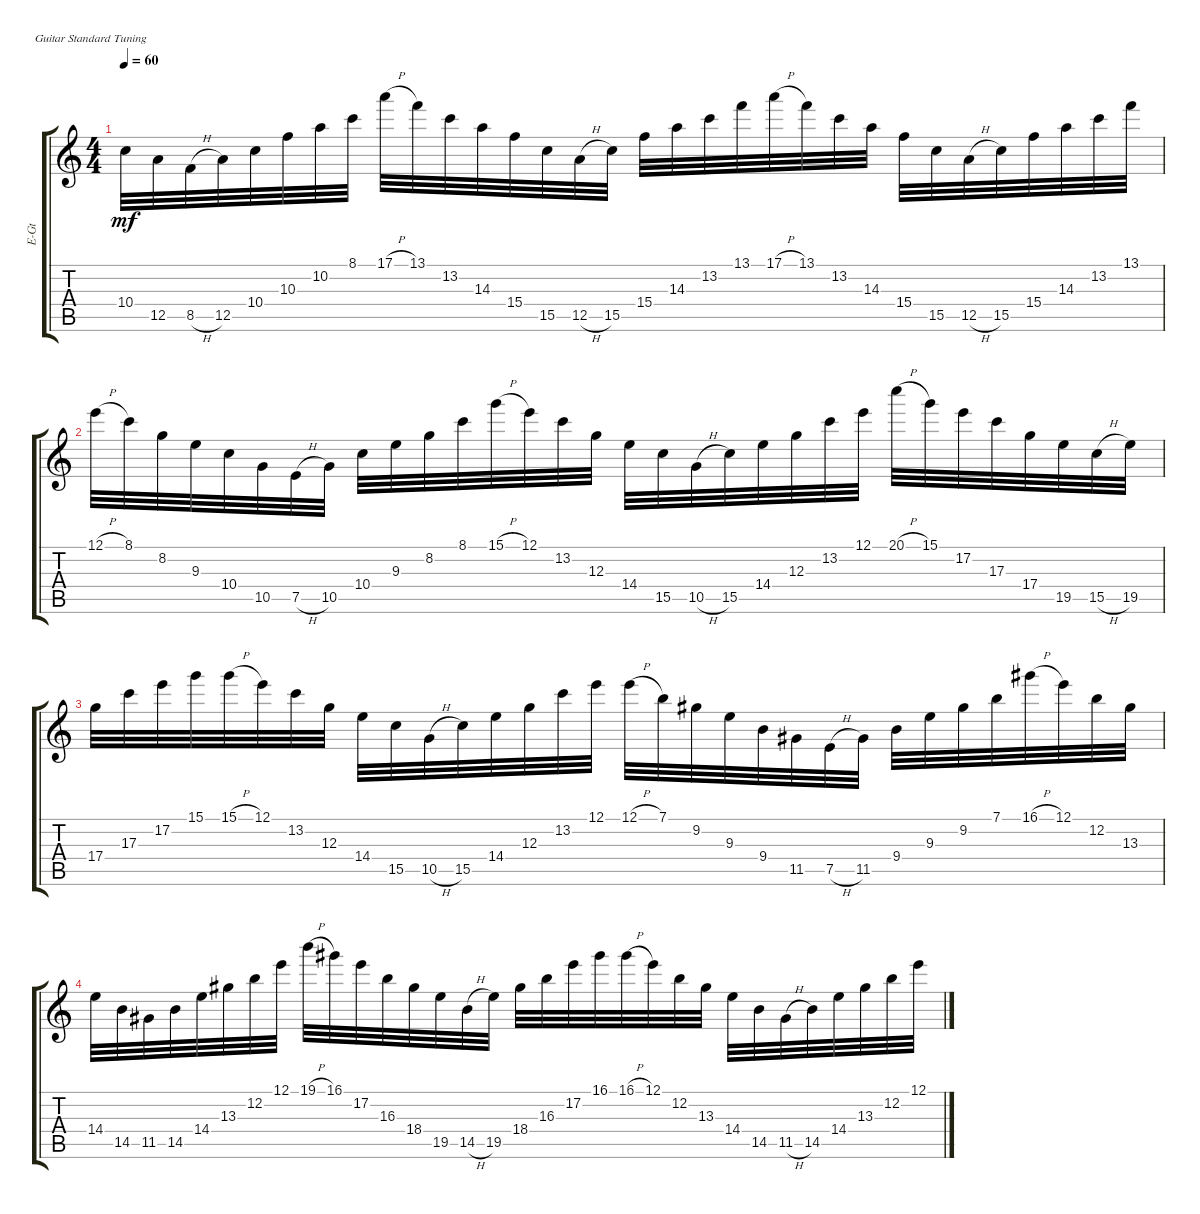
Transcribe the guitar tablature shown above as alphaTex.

\defaultSystemsLayout 4
\bracketExtendMode groupsimilarinstruments
\otherSystemsTrackNameOrientation horizontal
\track ("Electric Guitar" "E-Gt") {instrument overdrivenguitar}
\staff {score tabs}
\tuning (E4 B3 G3 D3 A2 E2)
\ts (4 4)
\tempo 60
\clef g2
\ks aminor
10.4.32{dy mf beam Down} 12.5.32{beam Down} 8.5{h}.32{beam Down} 12.5.32{beam Down} 10.4.32{beam Down} 10.3.32{beam Down} 10.2.32{beam Down} 8.1.32{beam Down} 17.1{h}.32{beam Down} 13.1.32{beam Down} 13.2.32{beam Down} 14.3.32{beam Down} 15.4.32{beam Down} 15.5.32{beam Down} 12.5{h}.32{beam Down} 15.5.32{beam Down} 15.4.32{beam Down} 14.3.32{beam Down} 13.2.32{beam Down} 13.1.32{beam Down} 17.1{h}.32{beam Down} 13.1.32{beam Down} 13.2.32{beam Down} 14.3.32{beam Down} 15.4.32{beam Down} 15.5.32{beam Down} 12.5{h}.32{beam Down} 15.5.32{beam Down} 15.4.32{beam Down} 14.3.32{beam Down} 13.2.32{beam Down} 13.1.32{beam Down} |
12.1{h}.32{beam Down} 8.1.32{beam Down} 8.2.32{beam Down} 9.3.32{beam Down} 10.4.32{beam Down} 10.5.32{beam Down} 7.5{h}.32{beam Down} 10.5.32{beam Down} 10.4.32{beam Down} 9.3.32{beam Down} 8.2.32{beam Down} 8.1.32{beam Down} 15.1{h}.32{beam Down} 12.1.32{beam Down} 13.2.32{beam Down} 12.3.32{beam Down} 14.4.32{beam Down} 15.5.32{beam Down} 10.5{h}.32{beam Down} 15.5.32{beam Down} 14.4.32{beam Down} 12.3.32{beam Down} 13.2.32{beam Down} 12.1.32{beam Down} 20.1{h}.32{beam Down} 15.1.32{beam Down} 17.2.32{beam Down} 17.3.32{beam Down} 17.4.32{beam Down} 19.5.32{beam Down} 15.5{h}.32{beam Down} 19.5.32{beam Down} |
17.4.32{beam Down} 17.3.32{beam Down} 17.2.32{beam Down} 15.1.32{beam Down} 15.1{h}.32{beam Down} 12.1.32{beam Down} 13.2.32{beam Down} 12.3.32{beam Down} 14.4.32{beam Down} 15.5.32{beam Down} 10.5{h}.32{beam Down} 15.5.32{beam Down} 14.4.32{beam Down} 12.3.32{beam Down} 13.2.32{beam Down} 12.1.32{beam Down} 12.1{h}.32{beam Down} 7.1.32{beam Down} 9.2{acc #}.32{beam Down} 9.3.32{beam Down} 9.4.32{beam Down} 11.5{acc #}.32{beam Down} 7.5{h}.32{beam Down} 11.5{acc #}.32{beam Down} 9.4.32{beam Down} 9.3.32{beam Down} 9.2{acc #}.32{beam Down} 7.1.32{beam Down} 16.1{h acc #}.32{beam Down} 12.1.32{beam Down} 12.2.32{beam Down} 13.3{acc #}.32{beam Down} |
14.4.32{beam Down} 14.5.32{beam Down} 11.5{acc #}.32{beam Down} 14.5.32{beam Down} 14.4.32{beam Down} 13.3{acc #}.32{beam Down} 12.2.32{beam Down} 12.1.32{beam Down} 19.1{h}.32{beam Down} 16.1{acc #}.32{beam Down} 17.2.32{beam Down} 16.3.32{beam Down} 18.4{acc #}.32{beam Down} 19.5.32{beam Down} 14.5{h}.32{beam Down} 19.5.32{beam Down} 18.4{acc #}.32{beam Down} 16.3.32{beam Down} 17.2.32{beam Down} 16.1{acc #}.32{beam Down} 16.1{h acc #}.32{beam Down} 12.1.32{beam Down} 12.2.32{beam Down} 13.3{acc #}.32{beam Down} 14.4.32{beam Down} 14.5.32{beam Down} 11.5{h acc #}.32{beam Down} 14.5.32{beam Down} 14.4.32{beam Down} 13.3{acc #}.32{beam Down} 12.2.32{beam Down} 12.1.32{beam Down}
